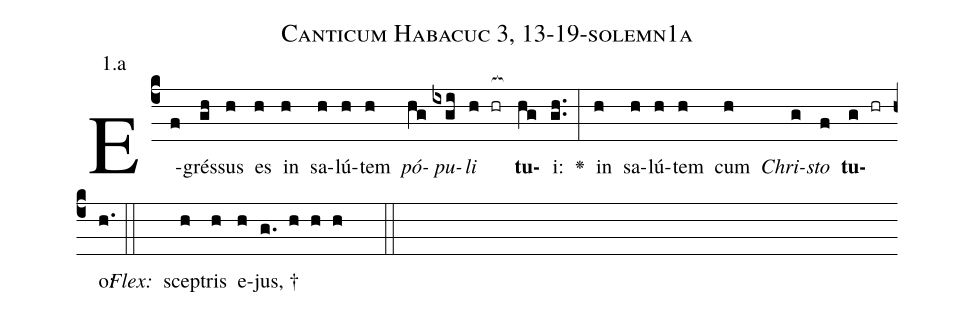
name: Canticum Habacuc 3, 13-19-solemn1a;
annotation: 1.a;
%%
(c4)E(f)grés(gh)sus(h) es(h) in(h) sa(h)lú(h)tem(h) <i>pó</i>(hg)<i>pu</i>(ixgi)<i>li</i>(h hr[ocb:1{]) <b>tu</b>(hg[ocb:0}])i:(gh..) <v>\greheightstar</v>(:) in(h) sa(h)lú(h)tem(h) cum(h) <i>Chri</i>(g)<i>sto</i>(f) <b>tu</b>(g hr)o:(h.) (::)
<i>Flex:</i>()  scep(h)tris(h) e(h)jus, †(g. h h h  ::)

%E(h) u(h) o(g) u(f) a(g) e.(h.) (::)
